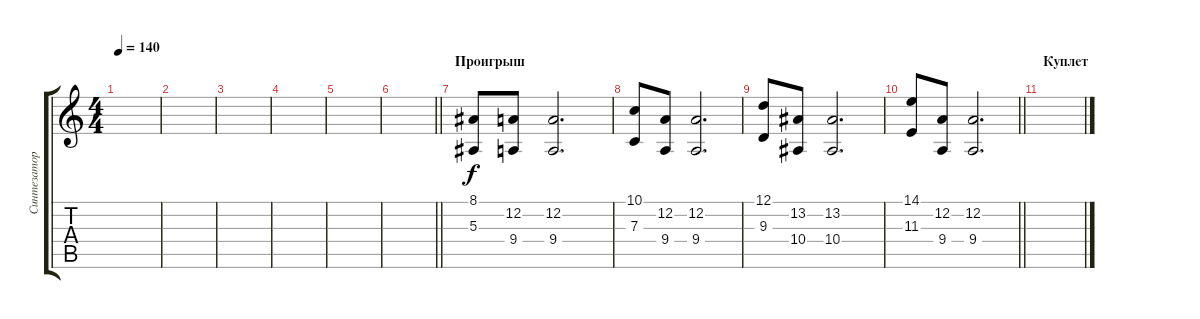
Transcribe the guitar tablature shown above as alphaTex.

\track ("Синтезатор" "Синтезатор") {instrument orchestralharp}
\staff {score tabs}
\tuning (D4 A3 F3 C3 G2 D2) {hide}
\ts (4 4)
\tempo 140
\clef g2
\ks c
|
|
|
|
|
\barLineRight lightlight
|
\section ("" "Проигрыш")
(8.1 5.3).8 (12.2 9.4).8 (12.2 9.4).2{d} |
(10.1 7.3).8 (12.2 9.4).8 (12.2 9.4).2{d} |
(12.1 9.3).8 (13.2 10.4).8 (13.2 10.4).2{d} |
\barLineRight lightlight
(14.1 11.3).8 (12.2 9.4).8 (12.2 9.4).2{d} |
\section ("" "Куплет")
